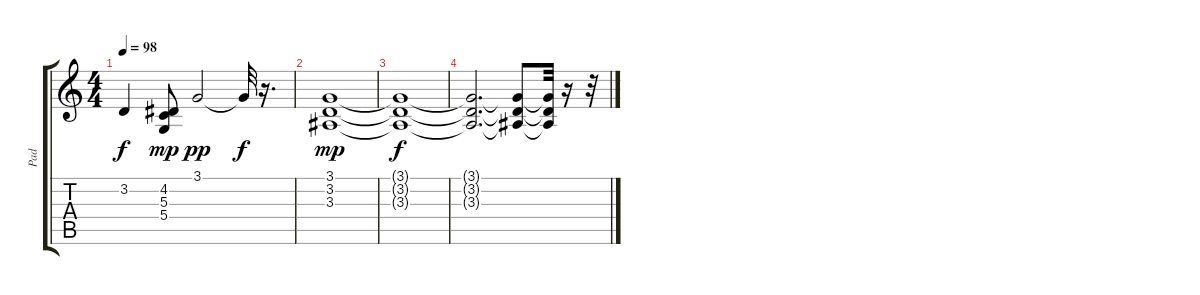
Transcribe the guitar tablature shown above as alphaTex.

\track ("Pad" "Pad") {instrument pad2warm}
\staff {score tabs}
\tuning (E4 B3 G3 D3 A2 E2) {hide}
\ts (4 4)
\tempo 98
\clef g2
\ks c
3.2{t}.4{dy f} (4.2 5.3 5.4).8{dy mp volume 6} 3.1.2{dy pp volume 6} 3.1{t}.32{dy f} r.16{d} |
(3.1 3.2 3.3).1{dy mp volume 6} |
(3.1{t} 3.2{t} 3.3{t}).1{dy f} |
(3.1{t} 3.2{t} 3.3{t}).2{d} (3.1{t} 3.2{t} 3.3{t}).8 (3.1{t} 3.2{t} 3.3{t}).32 r.16 r.32
